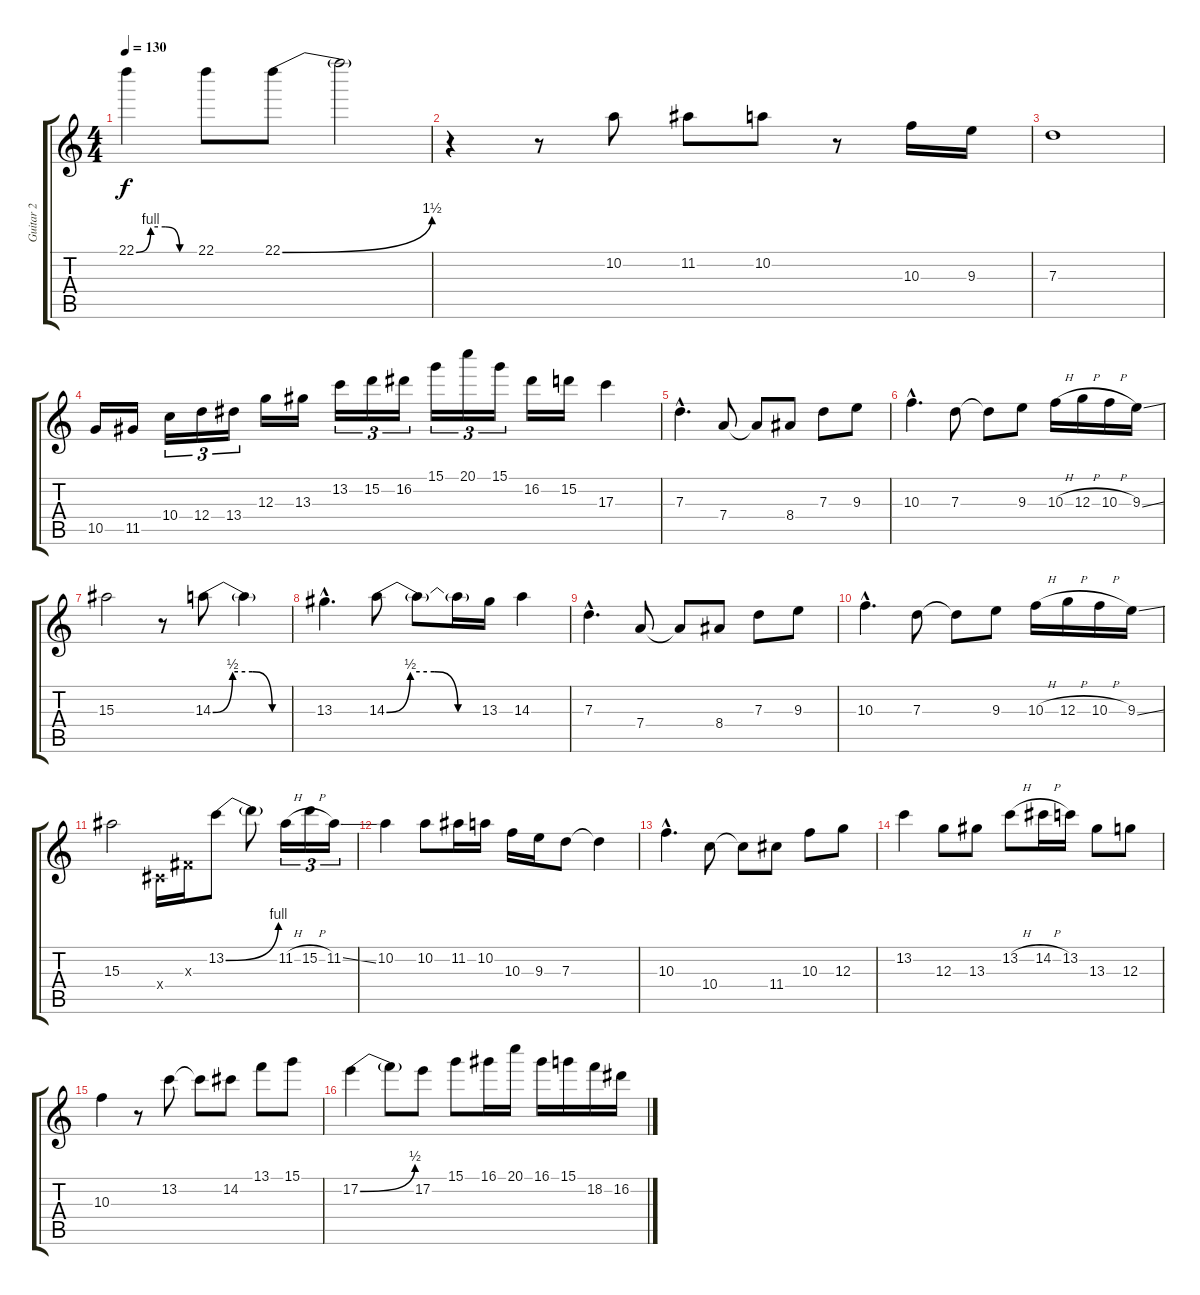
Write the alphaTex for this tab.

\track ("Guitar 2" "Guitar 2") {instrument overdrivenguitar}
\staff {score tabs}
\tuning (E4 B3 G3 D3 A2 D2) {hide}
\ts (4 4)
\tempo 130
\clef g2
\ks c
22.1{be (custom 0 0 15 4 30 4 45 0 60 0)}.4{dy f} 22.1.8 22.1{be (bend 0 0 60 6)}.8 22.1{t}.2 |
r.4 r.8 10.2.8 11.2.8 10.2.8 r.8 10.3.16 9.3.16 |
7.3.1 |
10.5.16 11.5.16 10.4.16{tu (3 2)} 12.4.16{tu (3 2)} 13.4.16{tu (3 2)} 12.3.16 13.3.16 13.2.16{tu (3 2)} 15.2.16{tu (3 2)} 16.2.16{tu (3 2)} 15.1.16{tu (3 2)} 20.1.16{tu (3 2)} 15.1.16{tu (3 2)} 16.2.16 15.2.16 17.3.4 |
7.3{hac}.4{d} 7.4.8 7.4{t}.8 8.4.8 7.3.8 9.3.8 |
10.3{hac}.4{d} 7.3.8 7.3{t}.8 9.3.8 10.3{h}.16 12.3{h}.16 10.3{h}.16 9.3{ss}.16 |
15.3.2 r.8 14.3{be (custom 0 0 15 2 30 2 45 0 60 0)}.8 14.3{t}.4 |
13.3{hac}.4{d} 14.3{be (custom 0 0 15 2 30 2 45 0 60 0)}.8 14.3{t}.8 14.3{t}.16 13.3.16 14.3.4 |
7.3{hac}.4{d} 7.4.8 7.4{t}.8 8.4.8 7.3.8 9.3.8 |
10.3{hac}.4{d} 7.3.8 7.3{t}.8 9.3.8 10.3{h}.16 12.3{h}.16 10.3{h}.16 9.3{ss}.16 |
15.3.2 -1.4{x}.16 -1.3{x}.16 13.2{be (bend 0 0 60 4)}.8 13.2{t}.8 11.2{h}.16{tu (3 2)} 15.2{h}.16{tu (3 2)} 11.2{ss}.16{tu (3 2)} |
10.2.4 10.2.8 11.2.16 10.2.16 10.3.16 9.3.16 7.3.8 7.3{t}.4 |
10.3{hac}.4{d} 10.4.8 10.4{t}.8 11.4.8 10.3.8 12.3.8 |
13.2.4 12.3.8 13.3.8 13.2{h}.8 14.2{h}.16 13.2.16 13.3.8 12.3.8 |
10.3.4 r.8 13.2.8 13.2{t}.8 14.2.8 13.1.8 15.1.8 |
17.2{be (bend 0 0 60 2)}.4 17.2{t}.8 17.2.8 15.1.8 16.1.16 20.1.16 16.1.16 15.1.16 18.2.16 16.2.16
